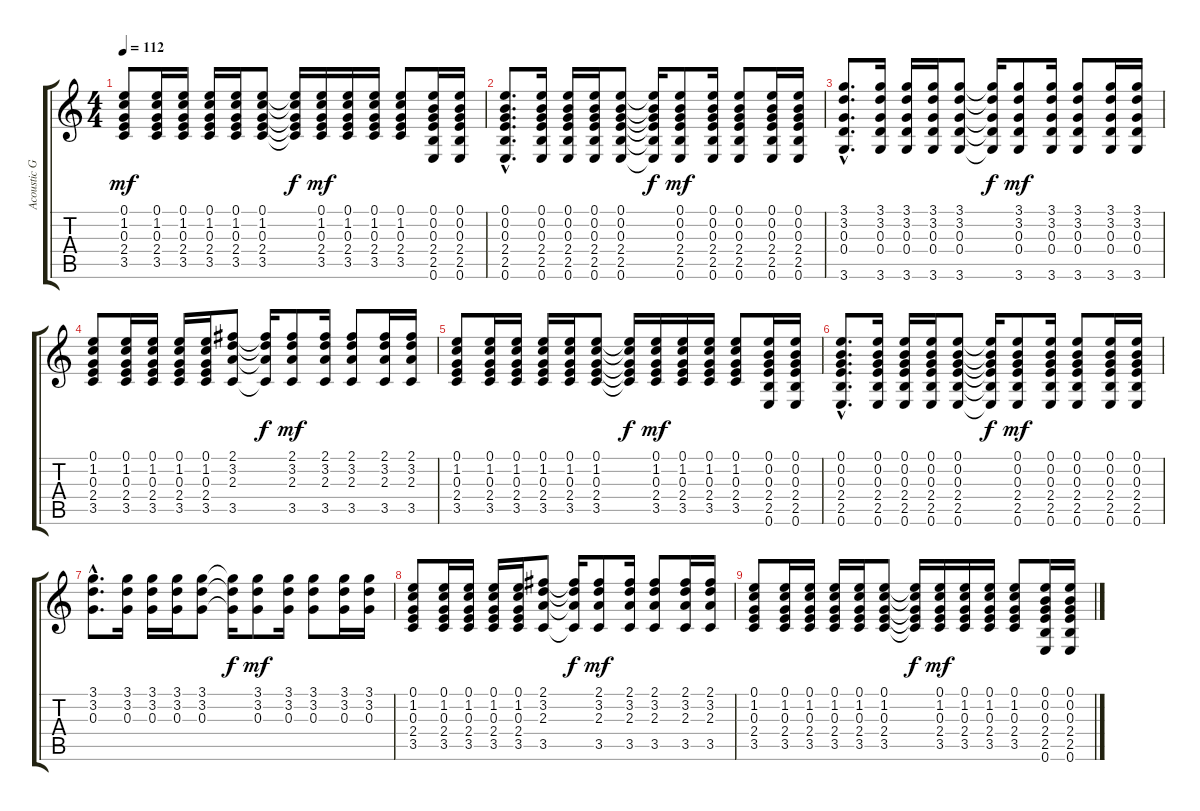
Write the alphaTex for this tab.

\track ("Acoustic Guitar" "Acoustic G") {instrument acousticguitarsteel}
\staff {score tabs}
\tuning (E4 B3 G3 D3 A2 E2) {hide}
\ts (4 4)
\tempo 112
\clef g2
\ks c
(0.1 1.2 0.3 2.4 3.5).8{dy mf} (0.1 1.2 0.3 2.4 3.5).16 (0.1 1.2 0.3 2.4 3.5).16 (0.1 1.2 0.3 2.4 3.5).16 (0.1 1.2 0.3 2.4 3.5).16 (0.1 1.2 0.3 2.4 3.5).8 (0.1{t} 1.2{t} 0.3{t} 2.4{t} 3.5{t}).16{dy f} (0.1 1.2 0.3 2.4 3.5).16{dy mf} (0.1 1.2 0.3 2.4 3.5).16 (0.1 1.2 0.3 2.4 3.5).16 (0.1 1.2 0.3 2.4 3.5).8 (0.1 0.2 0.3 2.4 2.5 0.6).16 (0.1 0.2 0.3 2.4 2.5 0.6).16 |
(0.1{hac} 0.2{hac} 0.3{hac} 2.4{hac} 2.5{hac} 0.6{hac}).8{d} (0.1 0.2 0.3 2.4 2.5 0.6).16 (0.1 0.2 0.3 2.4 2.5 0.6).16 (0.1 0.2 0.3 2.4 2.5 0.6).16 (0.1 0.2 0.3 2.4 2.5 0.6).8 (0.1{t} 0.2{t} 0.3{t} 2.4{t} 2.5{t} 0.6{t}).16{dy f} (0.1 0.2 0.3 2.4 2.5 0.6).8{dy mf} (0.1 0.2 0.3 2.4 2.5 0.6).16 (0.1 0.2 0.3 2.4 2.5 0.6).8 (0.1 0.2 0.3 2.4 2.5 0.6).16 (0.1 0.2 0.3 2.4 2.5 0.6).16 |
(3.1{hac} 3.2{hac} 0.3{hac} 0.4{hac} 3.6{hac}).8{d} (3.1 3.2 0.3 0.4 3.6).16 (3.1 3.2 0.3 0.4 3.6).16 (3.1 3.2 0.3 0.4 3.6).16 (3.1 3.2 0.3 0.4 3.6).8 (3.1{t} 3.2{t} 0.3{t} 0.4{t} 3.6{t}).16{dy f} (3.1 3.2 0.3 0.4 3.6).8{dy mf} (3.1 3.2 0.3 0.4 3.6).16 (3.1 3.2 0.3 0.4 3.6).8 (3.1 3.2 0.3 0.4 3.6).16 (3.1 3.2 0.3 0.4 3.6).16 |
(0.1 1.2 0.3 2.4 3.5).8 (0.1 1.2 0.3 2.4 3.5).16 (0.1 1.2 0.3 2.4 3.5).16 (0.1 1.2 0.3 2.4 3.5).16 (0.1 1.2 0.3 2.4 3.5).16 (2.1 3.2 2.3 3.5).8 (2.1{t} 3.2{t} 2.3{t} 3.5{t}).16{dy f} (2.1 3.2 2.3 3.5).8{dy mf} (2.1 3.2 2.3 3.5).16 (2.1 3.2 2.3 3.5).8 (2.1 3.2 2.3 3.5).16 (2.1 3.2 2.3 3.5).16 |
(0.1 1.2 0.3 2.4 3.5).8 (0.1 1.2 0.3 2.4 3.5).16 (0.1 1.2 0.3 2.4 3.5).16 (0.1 1.2 0.3 2.4 3.5).16 (0.1 1.2 0.3 2.4 3.5).16 (0.1 1.2 0.3 2.4 3.5).8 (0.1{t} 1.2{t} 0.3{t} 2.4{t} 3.5{t}).16{dy f} (0.1 1.2 0.3 2.4 3.5).16{dy mf} (0.1 1.2 0.3 2.4 3.5).16 (0.1 1.2 0.3 2.4 3.5).16 (0.1 1.2 0.3 2.4 3.5).8 (0.1 0.2 0.3 2.4 2.5 0.6).16 (0.1 0.2 0.3 2.4 2.5 0.6).16 |
(0.1{hac} 0.2{hac} 0.3{hac} 2.4{hac} 2.5{hac} 0.6{hac}).8{d} (0.1 0.2 0.3 2.4 2.5 0.6).16 (0.1 0.2 0.3 2.4 2.5 0.6).16 (0.1 0.2 0.3 2.4 2.5 0.6).16 (0.1 0.2 0.3 2.4 2.5 0.6).8 (0.1{t} 0.2{t} 0.3{t} 2.4{t} 2.5{t} 0.6{t}).16{dy f} (0.1 0.2 0.3 2.4 2.5 0.6).8{dy mf} (0.1 0.2 0.3 2.4 2.5 0.6).16 (0.1 0.2 0.3 2.4 2.5 0.6).8 (0.1 0.2 0.3 2.4 2.5 0.6).16 (0.1 0.2 0.3 2.4 2.5 0.6).16 |
(3.1{hac} 3.2{hac} 0.3{hac}).8{d volume 8} (3.1 3.2 0.3).16 (3.1 3.2 0.3).16 (3.1 3.2 0.3).16 (3.1 3.2 0.3).8 (3.1{t} 3.2{t} 0.3{t}).16{dy f} (3.1 3.2 0.3).8{dy mf} (3.1 3.2 0.3).16 (3.1 3.2 0.3).8 (3.1 3.2 0.3).16 (3.1 3.2 0.3).16 |
(0.1 1.2 0.3 2.4 3.5).8 (0.1 1.2 0.3 2.4 3.5).16 (0.1 1.2 0.3 2.4 3.5).16 (0.1 1.2 0.3 2.4 3.5).16 (0.1 1.2 0.3 2.4 3.5).16 (2.1 3.2 2.3 3.5).8 (2.1{t} 3.2{t} 2.3{t} 3.5{t}).16{dy f} (2.1 3.2 2.3 3.5).8{dy mf} (2.1 3.2 2.3 3.5).16 (2.1 3.2 2.3 3.5).8 (2.1 3.2 2.3 3.5).16 (2.1 3.2 2.3 3.5).16 |
(0.1 1.2 0.3 2.4 3.5).8 (0.1 1.2 0.3 2.4 3.5).16 (0.1 1.2 0.3 2.4 3.5).16 (0.1 1.2 0.3 2.4 3.5).16 (0.1 1.2 0.3 2.4 3.5).16 (0.1 1.2 0.3 2.4 3.5).8 (0.1{t} 1.2{t} 0.3{t} 2.4{t} 3.5{t}).16{dy f} (0.1 1.2 0.3 2.4 3.5).16{dy mf} (0.1 1.2 0.3 2.4 3.5).16 (0.1 1.2 0.3 2.4 3.5).16 (0.1 1.2 0.3 2.4 3.5).8 (0.1 0.2 0.3 2.4 2.5 0.6).16 (0.1 0.2 0.3 2.4 2.5 0.6).16
